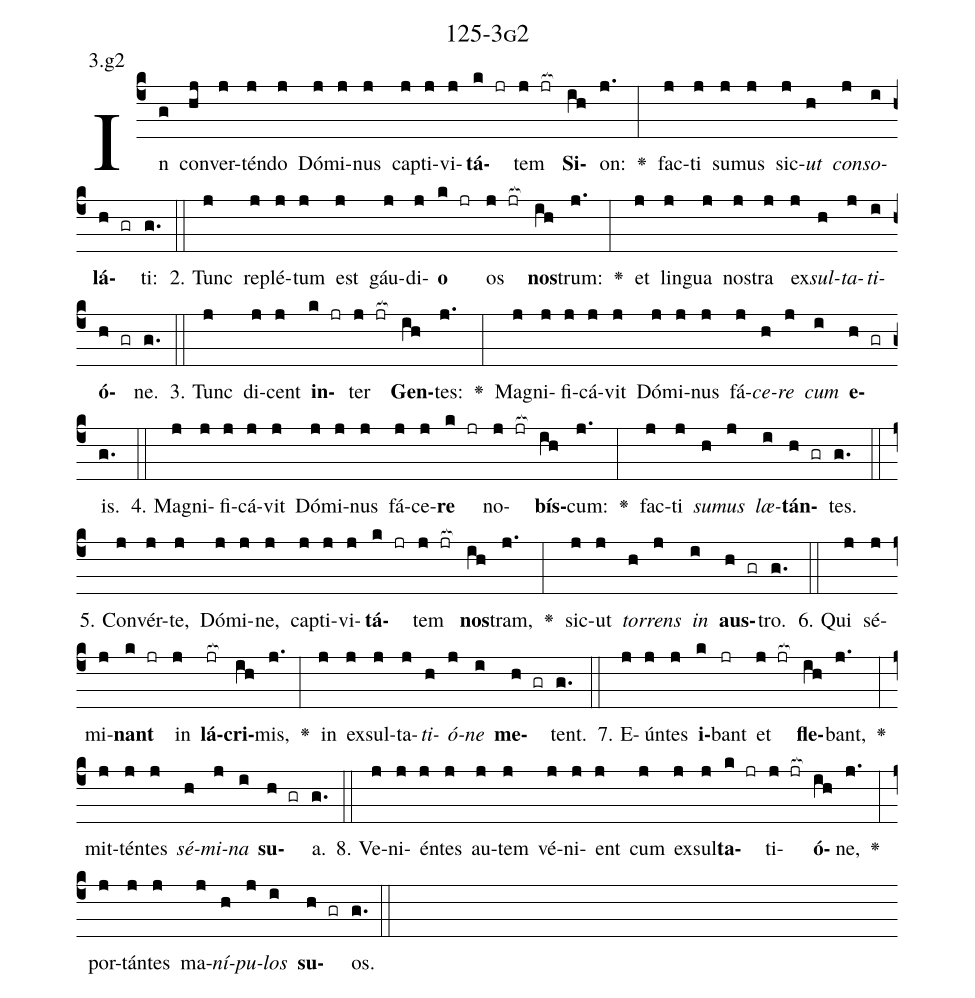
name: 125-3g2;
annotation: 3.g2;
%%
(c4)In(g) con(hj)ver(j)tén(j)do(j) Dó(j)mi(j)nus(j) cap(j)ti(j)vi(j)<b>tá</b>(k jr)tem(j jr[ocb:1{]) <b>Si</b>(ih[ocb:0}])on:(j.) <v>\greheightstar</v>(:) fac(j)ti(j) su(j)mus(j) sic(j)<i>ut</i>(h) <i>con</i>(j)<i>so</i>(i)<b>lá</b>(h gr)ti:(g.) (::)
2. Tunc(j) re(j)plé(j)tum(j) est(j) gáu(j)di(j)<b>o</b>(k jr) os(j jr[ocb:1{]) <b>nos</b>(ih[ocb:0}])trum:(j.) <v>\greheightstar</v>(:) et(j) lin(j)gua(j) nos(j)tra(j) ex(j)<i>sul</i>(h)<i>ta</i>(j)<i>ti</i>(i)<b>ó</b>(h gr)ne.(g.) (::)
3. Tunc(j) di(j)cent(j) <b>in</b>(k jr)ter(j jr[ocb:1{]) <b>Gen</b>(ih[ocb:0}])tes:(j.) <v>\greheightstar</v>(:) Ma(j)gni(j)fi(j)cá(j)vit(j) Dó(j)mi(j)nus(j) fá(j)<i>ce</i>(h)<i>re</i>(j) <i>cum</i>(i) <b>e</b>(h gr)is.(g.) (::)
4. Ma(j)gni(j)fi(j)cá(j)vit(j) Dó(j)mi(j)nus(j) fá(j)ce(j)<b>re</b>(k jr) no(j jr[ocb:1{])<b>bís</b>(ih[ocb:0}])cum:(j.) <v>\greheightstar</v>(:) fac(j)ti(j) <i>su</i>(h)<i>mus</i>(j) <i>læ</i>(i)<b>tán</b>(h gr)tes.(g.) (::)
5. Con(j)vér(j)te,(j) Dó(j)mi(j)ne,(j) cap(j)ti(j)vi(j)<b>tá</b>(k jr)tem(j jr[ocb:1{]) <b>nos</b>(ih[ocb:0}])tram,(j.) <v>\greheightstar</v>(:) sic(j)ut(j) <i>tor</i>(h)<i>rens</i>(j) <i>in</i>(i) <b>aus</b>(h gr)tro.(g.) (::)
6. Qui(j) sé(j)mi(j)<b>nant</b>(k jr) in(j) <b>lá</b>(jr[ocb:1{])<b>cri</b>(ih[ocb:0}])mis,(j.) <v>\greheightstar</v>(:) in(j) ex(j)sul(j)ta(j)<i>ti</i>(h)<i>ó</i>(j)<i>ne</i>(i) <b>me</b>(h gr)tent.(g.) (::)
7. E(j)ún(j)tes(j) <b>i</b>(k)bant(jr) et(j jr[ocb:1{]) <b>fle</b>(ih[ocb:0}])bant,(j.) <v>\greheightstar</v>(:) mit(j)tén(j)tes(j) <i>sé</i>(h)<i>mi</i>(j)<i>na</i>(i) <b>su</b>(h gr)a.(g.) (::)
8. Ve(j)ni(j)én(j)tes(j) au(j)tem(j) vé(j)ni(j)ent(j) cum(j) ex(j)sul(j)<b>ta</b>(k jr)ti(j jr[ocb:1{])<b>ó</b>(ih[ocb:0}])ne,(j.) <v>\greheightstar</v>(:) por(j)tán(j)tes(j) ma(j)<i>ní</i>(h)<i>pu</i>(j)<i>los</i>(i) <b>su</b>(h gr)os.(g.) (::)
